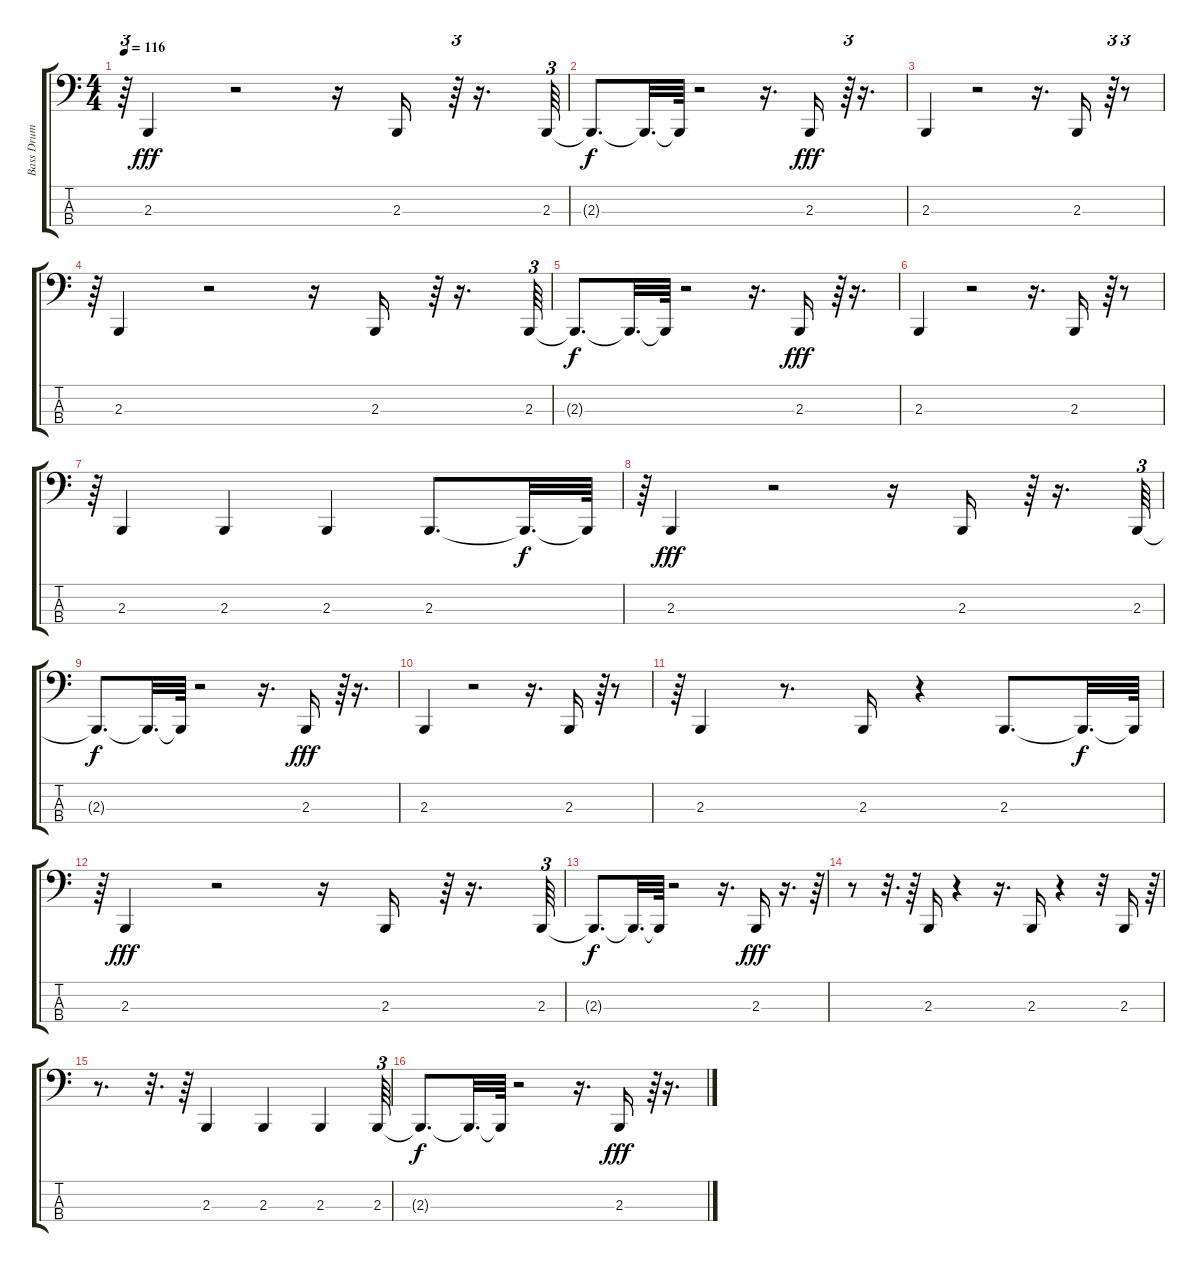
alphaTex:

\track ("Bass Drum" "Bass Drum") {instrument acousticgrandpiano}
\staff {score tabs}
\tuning (G2 D2 A1 E1) {hide}
\ts (4 4)
\tempo 116
\clef f4
\ks c
r.64{tu (3 2) dy fff} 2.3.4 r.2 r.16 2.3.16 r.64{tu (3 2)} r.16{d} 2.3.64{tu (3 2)} |
2.3{t}.8{d dy f} 2.3{t}.32{d} 2.3{t}.64 r.2 r.16{d} 2.3.16{dy fff} r.64{tu (3 2)} r.16{d} |
2.3.4 r.2 r.16{d} 2.3.16 r.64{tu (3 2)} r.8{tu (3 2)} |
r.64{tu (3 2)} 2.3.4 r.2 r.16 2.3.16 r.64{tu (3 2)} r.16{d} 2.3.64{tu (3 2)} |
2.3{t}.8{d dy f} 2.3{t}.32{d} 2.3{t}.64 r.2 r.16{d} 2.3.16{dy fff} r.64{tu (3 2)} r.16{d} |
2.3.4 r.2 r.16{d} 2.3.16 r.64{tu (3 2)} r.8{tu (3 2)} |
r.64{tu (3 2)} 2.3.4 2.3.4 2.3.4 2.3.8{d} 2.3{t}.32{d dy f} 2.3{t}.64 |
r.64{tu (3 2)} 2.3.4{dy fff} r.2 r.16 2.3.16 r.64{tu (3 2)} r.16{d} 2.3.64{tu (3 2)} |
2.3{t}.8{d dy f} 2.3{t}.32{d} 2.3{t}.64 r.2 r.16{d} 2.3.16{dy fff} r.64{tu (3 2)} r.16{d} |
2.3.4 r.2 r.16{d} 2.3.16 r.64{tu (3 2)} r.8{tu (3 2)} |
r.64{tu (3 2)} 2.3.4 r.8{d} 2.3.16 r.4 2.3.8{d} 2.3{t}.32{d dy f} 2.3{t}.64 |
r.64{tu (3 2)} 2.3.4{dy fff} r.2 r.16 2.3.16 r.64{tu (3 2)} r.16{d} 2.3.64{tu (3 2)} |
2.3{t}.8{d dy f} 2.3{t}.32{d} 2.3{t}.64 r.2 r.16{d} 2.3.16{dy fff} r.16{d} r.64{tu (3 2)} |
r.8 r.32{d} r.64 2.3.16 r.4 r.16{d} 2.3.16 r.4 r.32 2.3.16 r.64{tu (3 2)} |
r.8{d} r.32{d} r.64 2.3.4 2.3.4 2.3.4 2.3.64{tu (3 2)} |
2.3{t}.8{d dy f} 2.3{t}.32{d} 2.3{t}.64 r.2 r.16{d} 2.3.16{dy fff} r.64{tu (3 2)} r.16{d}
